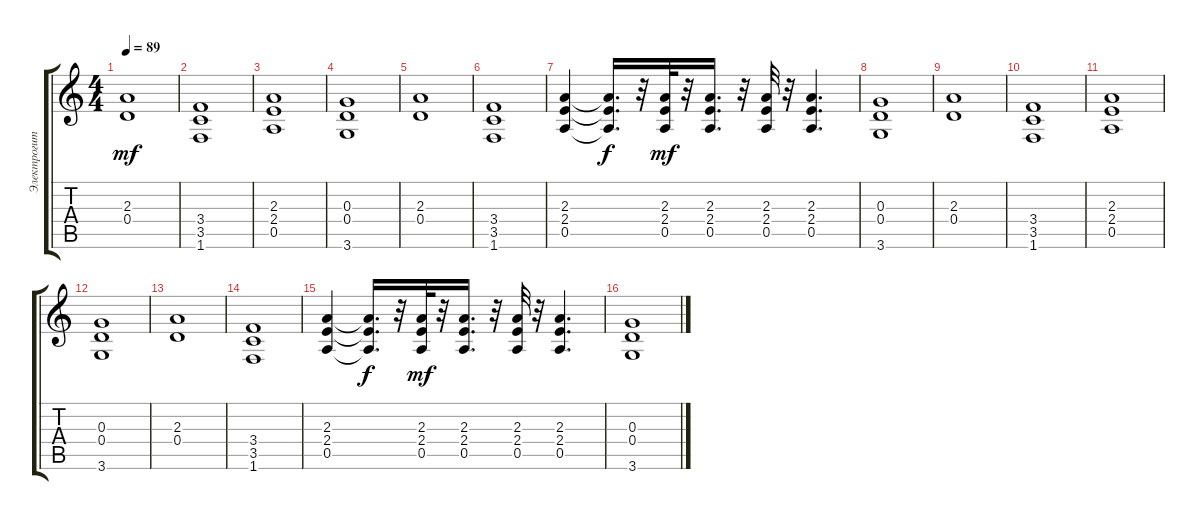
\track ("Электрогитара " "Электрогит") {instrument distortionguitar}
\staff {score tabs}
\tuning (E4 B3 G3 D3 A2 E2) {hide}
\ts (4 4)
\tempo 89
\clef g2
\ks c
(2.3 0.4).1{dy mf} |
(3.4 3.5 1.6).1 |
(2.3 2.4 0.5).1 |
(0.3 0.4 3.6).1 |
(2.3 0.4).1 |
(3.4 3.5 1.6).1 |
(2.3 2.4 0.5).4 (2.3{t} 2.4{t} 0.5{t}).16{d dy f} r.32 (2.3 2.4 0.5).32{dy mf} r.32 (2.3 2.4 0.5).16{d} r.32 (2.3 2.4 0.5).32 r.32 (2.3 2.4 0.5).4{d} |
(0.3 0.4 3.6).1 |
(2.3 0.4).1 |
(3.4 3.5 1.6).1 |
(2.3 2.4 0.5).1 |
(0.3 0.4 3.6).1 |
(2.3 0.4).1 |
(3.4 3.5 1.6).1 |
(2.3 2.4 0.5).4 (2.3{t} 2.4{t} 0.5{t}).16{d dy f} r.32 (2.3 2.4 0.5).32{dy mf} r.32 (2.3 2.4 0.5).16{d} r.32 (2.3 2.4 0.5).32 r.32 (2.3 2.4 0.5).4{d} |
(0.3 0.4 3.6).1
